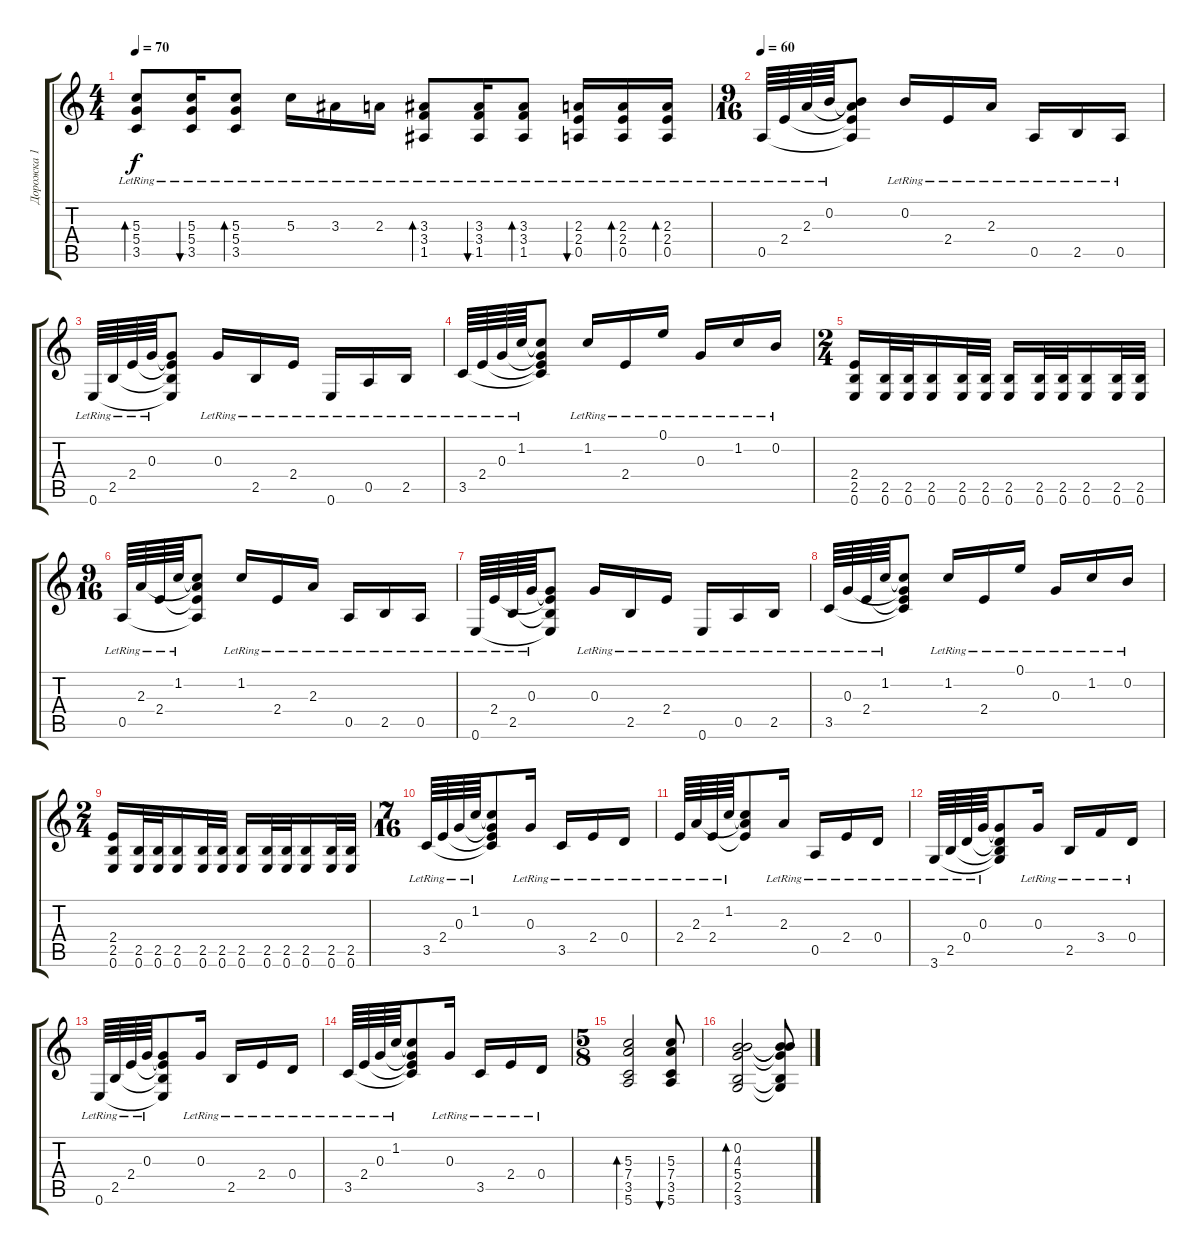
\track ("Дорожка 1" "Дорожка 1") {instrument acousticguitarsteel}
\staff {score tabs}
\tuning (E4 B3 G3 D3 A2 E2) {hide}
\ts (4 4)
\tempo 70
\clef g2
\ks c
(5.3{lr} 5.4{lr} 3.5{lr}).8{bd 30 dy f} (5.3{lr} 5.4{lr} 3.5{lr}).16{bu 30} (5.3{lr} 5.4{lr} 3.5{lr}).8{bd 30} 5.3{lr}.16 3.3{lr}.16 2.3{lr}.16 (3.3{lr} 3.4{lr} 1.5{lr}).8{bd 30} (3.3{lr} 3.4{lr} 1.5{lr}).16{bu 30} (3.3{lr} 3.4{lr} 1.5{lr}).8{bd 30} (2.3{lr} 2.4{lr} 0.5{lr}).16{bu 30} (2.3{lr} 2.4{lr} 0.5{lr}).16{bd 30} (2.3{lr} 2.4{lr} 0.5{lr}).16{bd 30} |
\ts (9 16)
\tempo 60
0.5{lr}.64 2.4{lr}.64 2.3{lr}.64 0.2{lr}.64 (0.2{t} 2.3{t} 2.4{t} 0.5{t}).8 0.2{lr}.16 2.4{lr}.16 2.3{lr}.16 0.5{lr}.16 2.5{lr}.16 0.5{lr}.16 |
0.6{lr}.64 2.5{lr}.64 2.4{lr}.64 0.3{lr}.64 (0.3{t} 2.4{t} 2.5{t} 0.6{t}).8 0.3{lr}.16 2.5{lr}.16 2.4{lr}.16 0.6{lr}.16 0.5{lr}.16 2.5{lr}.16 |
3.5{lr}.64 2.4{lr}.64 0.3{lr}.64 1.2{lr}.64 (1.2{t} 0.3{t} 2.4{t} 3.5{t}).8 1.2{lr}.16 2.4{lr}.16 0.1{lr}.16 0.3{lr}.16 1.2{lr}.16 0.2{lr}.16 |
\ts (2 4)
(2.4 2.5 0.6).16 (2.5 0.6).32 (2.5 0.6).32 (2.5 0.6).16 (2.5 0.6).32 (2.5 0.6).32 (2.5 0.6).16 (2.5 0.6).32 (2.5 0.6).32 (2.5 0.6).16 (2.5 0.6).32 (2.5 0.6).32 |
\ts (9 16)
0.5{lr}.64 2.3{lr}.64 2.4{lr}.64 1.2{lr}.64 (1.2{t} 2.3{t} 2.4{t} 0.5{t}).8 1.2{lr}.16 2.4{lr}.16 2.3{lr}.16 0.5{lr}.16 2.5{lr}.16 0.5{lr}.16 |
0.6{lr}.64 2.4{lr}.64 2.5{lr}.64 0.3{lr}.64 (0.3{t} 2.4{t} 2.5{t} 0.6{t}).8 0.3{lr}.16 2.5{lr}.16 2.4{lr}.16 0.6{lr}.16 0.5{lr}.16 2.5{lr}.16 |
3.5{lr}.64 0.3{lr}.64 2.4{lr}.64 1.2{lr}.64 (1.2{t} 0.3{t} 2.4{t} 3.5{t}).8 1.2{lr}.16 2.4{lr}.16 0.1{lr}.16 0.3{lr}.16 1.2{lr}.16 0.2{lr}.16 |
\ts (2 4)
(2.4 2.5 0.6).16 (2.5 0.6).32 (2.5 0.6).32 (2.5 0.6).16 (2.5 0.6).32 (2.5 0.6).32 (2.5 0.6).16 (2.5 0.6).32 (2.5 0.6).32 (2.5 0.6).16 (2.5 0.6).32 (2.5 0.6).32 |
\ts (7 16)
3.5{lr}.64 2.4{lr}.64 0.3{lr}.64 1.2{lr}.64 (1.2{t} 0.3{t} 2.4{t} 3.5{t}).8 0.3{lr}.16 3.5{lr}.16 2.4{lr}.16 0.4{lr}.16 |
2.4{lr}.64 2.3{lr}.64 2.4{lr}.64 1.2{lr}.64 (1.2{t} 2.3{t} 2.4{t}).8 2.3{lr}.16 0.5{lr}.16 2.4{lr}.16 0.4{lr}.16 |
3.6{lr}.64 2.5{lr}.64 0.4{lr}.64 0.3{lr}.64 (0.3{t} 0.4{t} 2.5{t} 3.6{t}).8 0.3{lr}.16 2.5{lr}.16 3.4{lr}.16 0.4{lr}.16 |
0.6{lr}.64 2.5{lr}.64 2.4{lr}.64 0.3{lr}.64 (0.3{t} 2.4{t} 2.5{t} 0.6{t}).8 0.3{lr}.16 2.5{lr}.16 2.4{lr}.16 0.4{lr}.16 |
3.5{lr}.64 2.4{lr}.64 0.3{lr}.64 1.2{lr}.64 (1.2{t} 0.3{t} 2.4{t} 3.5{t}).8 0.3{lr}.16 3.5{lr}.16 2.4{lr}.16 0.4{lr}.16 |
\ts (5 8)
(5.3 7.4 3.5 5.6).2{bd 120 instrument electricguitarclean} (5.3 7.4 3.5 5.6).8{bu 60} |
(0.2 4.3 5.4 2.5 3.6).2{bd 60} (0.2{t} 4.3{t} 5.4{t} 2.5{t} 3.6{t}).8
